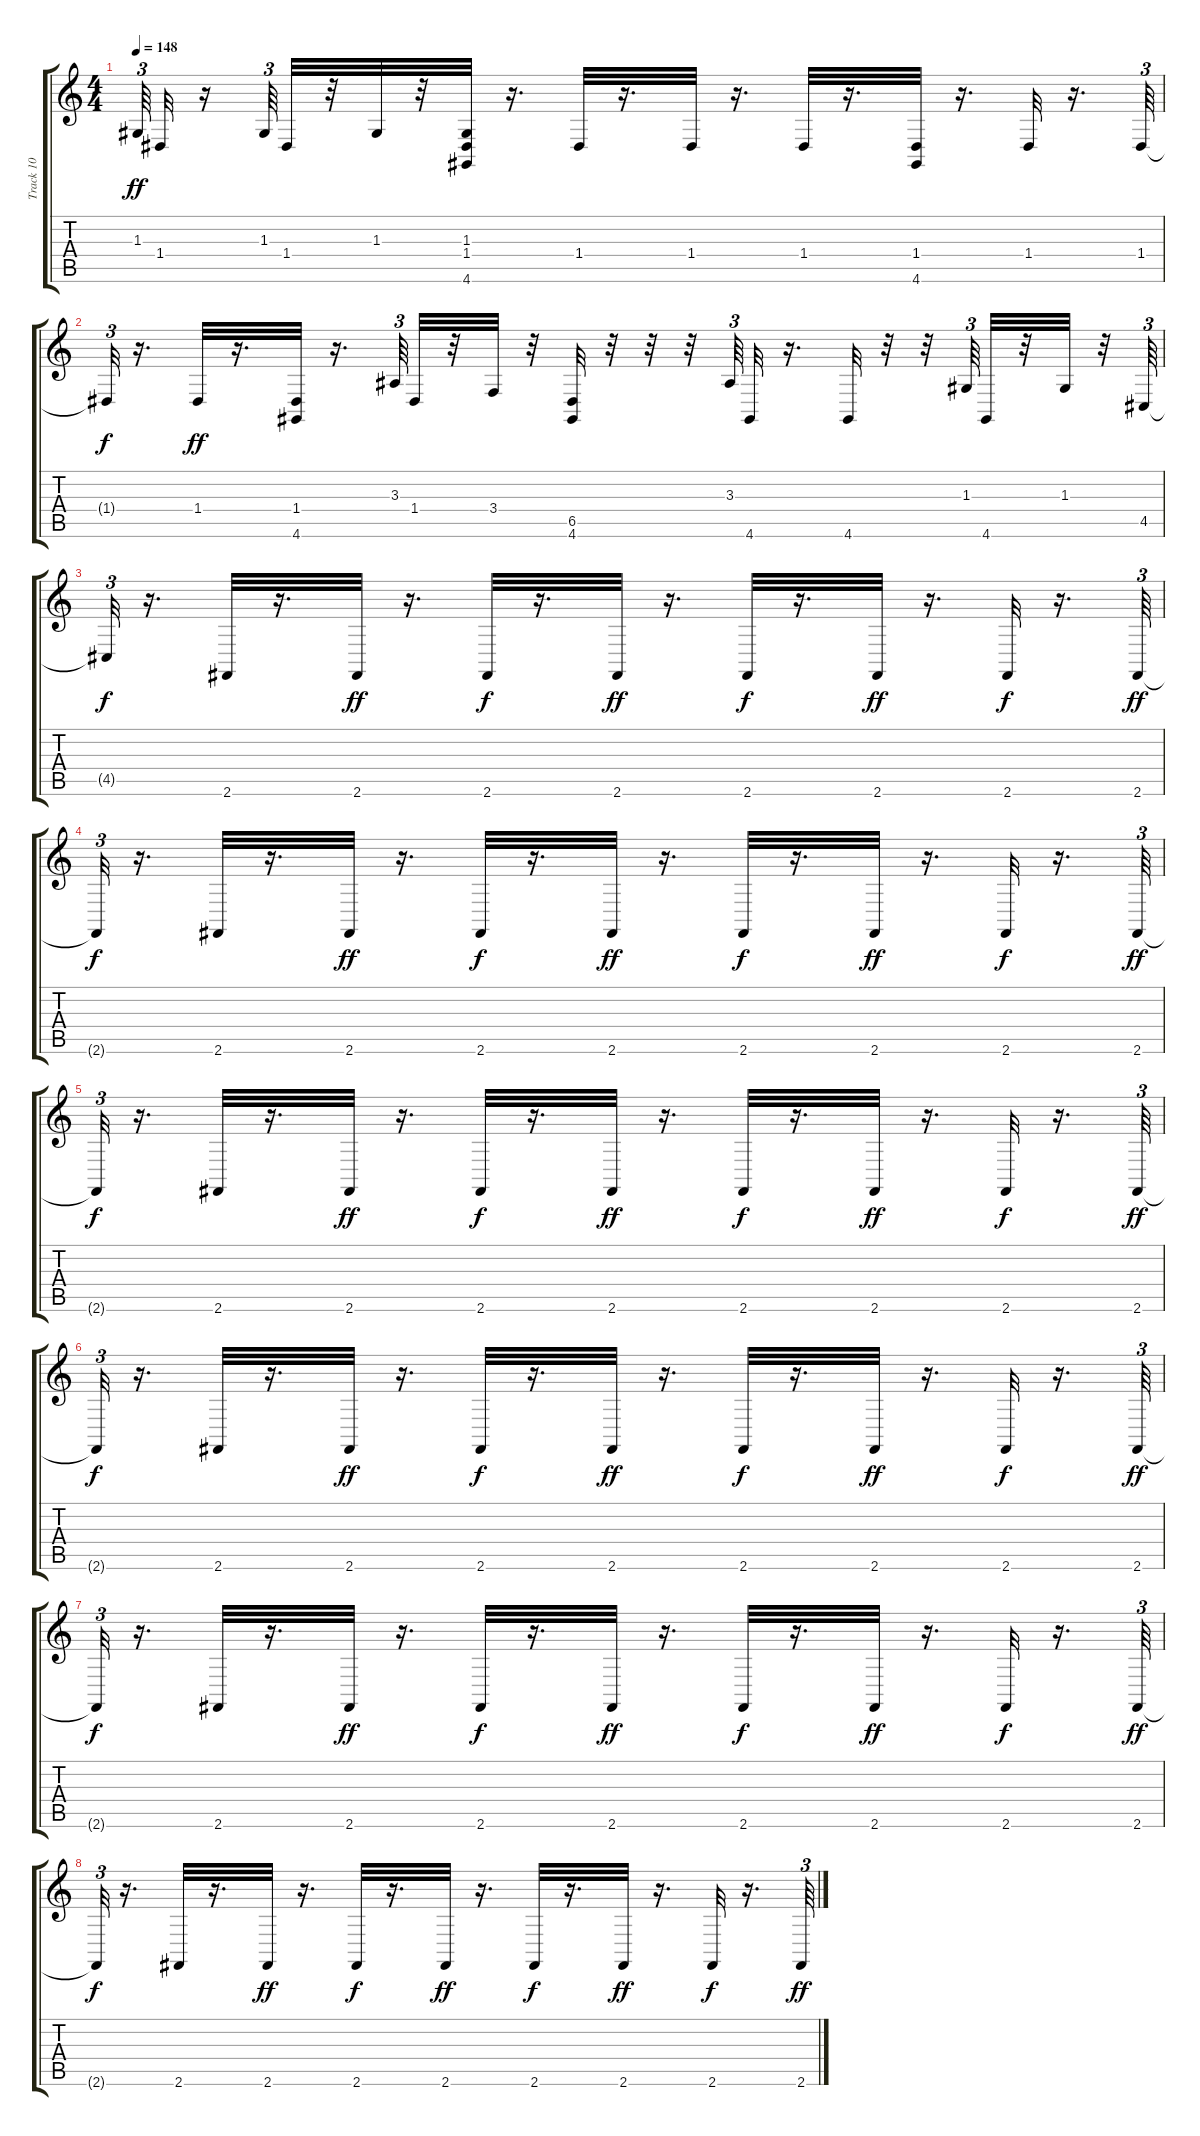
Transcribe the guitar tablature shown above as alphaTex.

\track ("Track 10" "Track 10") {instrument synthdrum}
\staff {score tabs}
\tuning (E4 B3 G3 D3 A2 E2) {hide}
\ts (4 4)
\tempo 148
\clef g2
\ks c
1.3.64{tu (3 2) dy ff} 1.4.32 r.16 1.3.64{tu (3 2)} 1.4.32 r.32 1.3.32 r.32 (1.3 1.4 4.6).32 r.16{d} 1.4.32 r.16{d} 1.4.32 r.16{d} 1.4.32 r.16{d} (1.4 4.6).32 r.16{d} 1.4.32 r.16{d} 1.4.64{tu (3 2)} |
1.4{t}.32{tu (3 2) dy f} r.16{d} 1.4.32{dy ff} r.16{d} (1.4 4.6).32 r.16{d} 3.3.64{tu (3 2)} 1.4.32 r.32 3.4.32 r.32 (6.5 4.6).32 r.32 r.32 r.32 3.3.64{tu (3 2)} 4.6.32 r.16{d} 4.6.32 r.32 r.32 1.3.64{tu (3 2)} 4.6.32 r.32 1.3.32 r.32 4.5.64{tu (3 2)} |
4.5{t}.32{tu (3 2) dy f} r.16{d} 2.6.32 r.16{d} 2.6.32{dy ff} r.16{d} 2.6.32{dy f} r.16{d} 2.6.32{dy ff} r.16{d} 2.6.32{dy f} r.16{d} 2.6.32{dy ff} r.16{d} 2.6.32{dy f} r.16{d} 2.6.64{tu (3 2) dy ff} |
2.6{t}.32{tu (3 2) dy f} r.16{d} 2.6.32 r.16{d} 2.6.32{dy ff} r.16{d} 2.6.32{dy f} r.16{d} 2.6.32{dy ff} r.16{d} 2.6.32{dy f} r.16{d} 2.6.32{dy ff} r.16{d} 2.6.32{dy f} r.16{d} 2.6.64{tu (3 2) dy ff} |
2.6{t}.32{tu (3 2) dy f} r.16{d} 2.6.32 r.16{d} 2.6.32{dy ff} r.16{d} 2.6.32{dy f} r.16{d} 2.6.32{dy ff} r.16{d} 2.6.32{dy f} r.16{d} 2.6.32{dy ff} r.16{d} 2.6.32{dy f} r.16{d} 2.6.64{tu (3 2) dy ff} |
2.6{t}.32{tu (3 2) dy f} r.16{d} 2.6.32 r.16{d} 2.6.32{dy ff} r.16{d} 2.6.32{dy f} r.16{d} 2.6.32{dy ff} r.16{d} 2.6.32{dy f} r.16{d} 2.6.32{dy ff} r.16{d} 2.6.32{dy f} r.16{d} 2.6.64{tu (3 2) dy ff} |
2.6{t}.32{tu (3 2) dy f} r.16{d} 2.6.32 r.16{d} 2.6.32{dy ff} r.16{d} 2.6.32{dy f} r.16{d} 2.6.32{dy ff} r.16{d} 2.6.32{dy f} r.16{d} 2.6.32{dy ff} r.16{d} 2.6.32{dy f} r.16{d} 2.6.64{tu (3 2) dy ff} |
2.6{t}.32{tu (3 2) dy f} r.16{d} 2.6.32 r.16{d} 2.6.32{dy ff} r.16{d} 2.6.32{dy f} r.16{d} 2.6.32{dy ff} r.16{d} 2.6.32{dy f} r.16{d} 2.6.32{dy ff} r.16{d} 2.6.32{dy f} r.16{d} 2.6.64{tu (3 2) dy ff}
